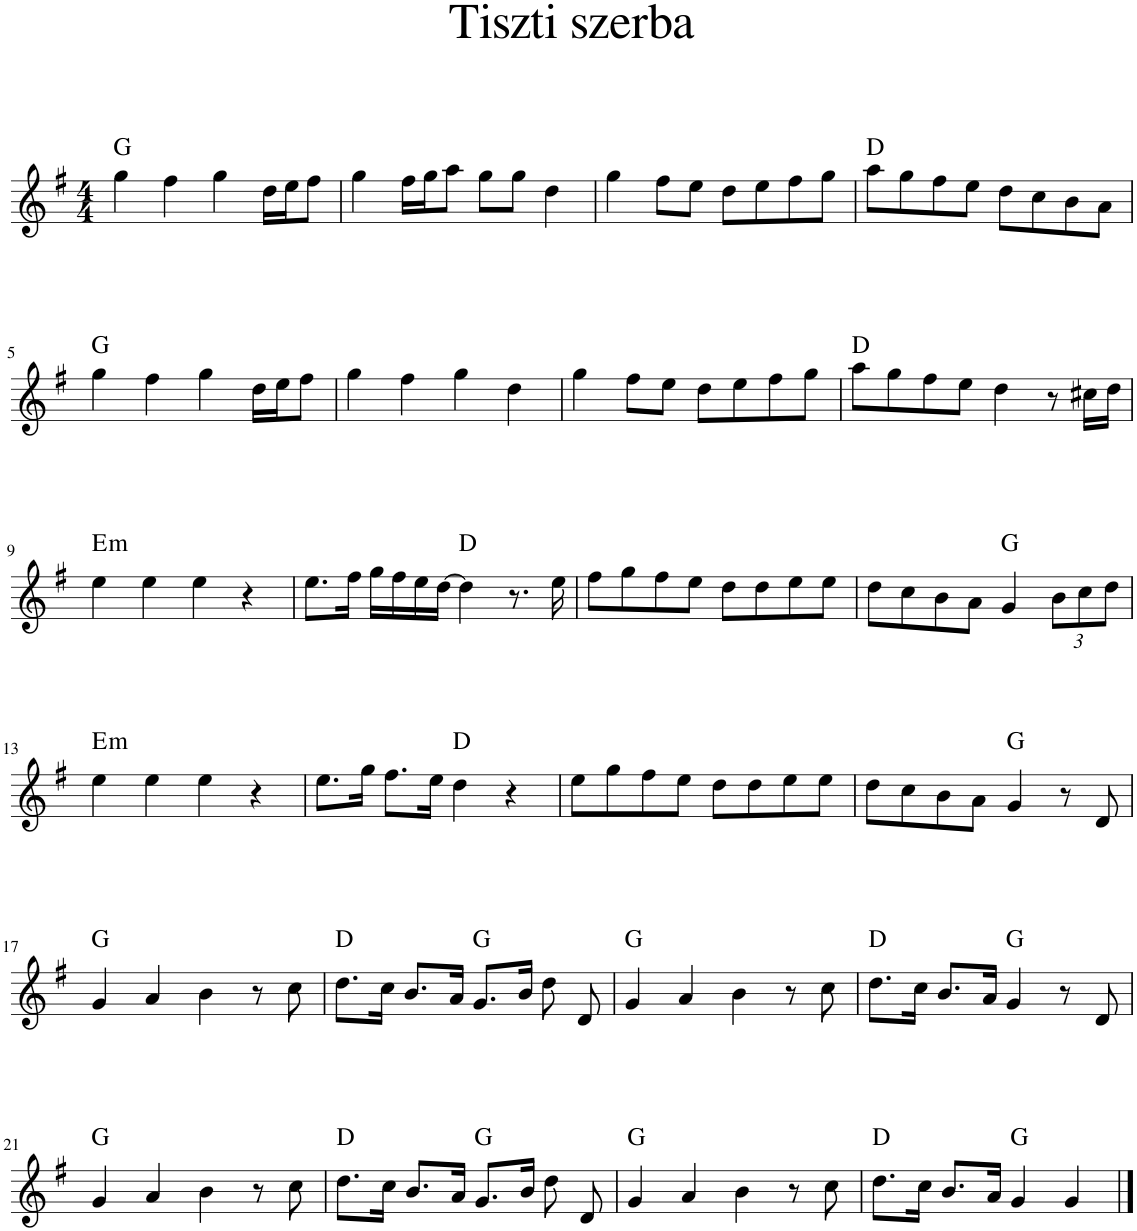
**kern	**harte
*part1	*part1
*staff1	*
*I"Piano	*
*I'Pno.	*
*clefG2	*
*k[f#]	*
*M4/4	*
=1	=1
4gg\	G:maj
4ff#\	.
4gg\	.
16dd\LL	.
16ee\J	.
8ff#\J	.
=2	=2
4gg\	.
16ff#\LL	.
16gg\J	.
8aa\J	.
8gg\L	.
8gg\J	.
4dd\	.
=3	=3
4gg\	.
8ff#\L	.
8ee\J	.
8dd\L	.
8ee\	.
8ff#\	.
8gg\J	.
=4	=4
8aa\L	D:maj
8gg\	.
8ff#\	.
8ee\J	.
8dd\L	.
8cc\	.
8b\	.
8a\J	.
!!LO:LB:g=z
=5	=5
4gg\	G:maj
4ff#\	.
4gg\	.
16dd\LL	.
16ee\J	.
8ff#\J	.
=6	=6
4gg\	.
4ff#\	.
4gg\	.
4dd\	.
=7	=7
4gg\	.
8ff#\L	.
8ee\J	.
8dd\L	.
8ee\	.
8ff#\	.
8gg\J	.
=8	=8
8aa\L	D:maj
8gg\	.
8ff#\	.
8ee\J	.
4dd\	.
8r	.
16cc#X\LL	.
16dd\JJ	.
!!LO:LB:g=z
=9	=9
!	!LO:H:kt=m
4ee\	E:min
4ee\	.
4ee\	.
4r	.
=10	=10
8.ee\L	.
16ff#\Jk	.
16gg\LL	.
16ff#\	.
16ee\	.
[16dd\JJ	.
4dd\]	D:maj
8.r	.
16ee\	.
=11	=11
8ff#\L	.
8gg\	.
8ff#\	.
8ee\J	.
8dd\L	.
8dd\	.
8ee\	.
8ee\J	.
=12	=12
8dd\L	.
8cc\	.
8b\	.
8a\J	.
4g/	G:maj
*Xbrackettup	*
12b\L	.
12cc\	.
12dd\J	.
!!LO:LB:g=z
=13	=13
!	!LO:H:kt=m
4ee\	E:min
4ee\	.
4ee\	.
4r	.
=14	=14
8.ee\L	.
16gg\Jk	.
8.ff#\L	.
16ee\Jk	.
4dd\	D:maj
4r	.
=15	=15
8ee\L	.
8gg\	.
8ff#\	.
8ee\J	.
8dd\L	.
8dd\	.
8ee\	.
8ee\J	.
=16	=16
8dd\L	.
8cc\	.
8b\	.
8a\J	.
4g/	G:maj
8r	.
8d/	.
!!LO:LB:g=z
=17	=17
4g/	G:maj
4a/	.
4b\	.
8r	.
8cc\	.
=18	=18
8.dd\L	D:maj
16cc\Jk	.
8.b/L	.
16a/Jk	.
8.g/L	G:maj
16b/Jk	.
8dd\	.
8d/	.
=19	=19
4g/	G:maj
4a/	.
4b\	.
8r	.
8cc\	.
=20	=20
8.dd\L	D:maj
16cc\Jk	.
8.b/L	.
16a/Jk	.
4g/	G:maj
8r	.
8d/	.
!!LO:LB:g=z
=21	=21
4g/	G:maj
4a/	.
4b\	.
8r	.
8cc\	.
=22	=22
8.dd\L	D:maj
16cc\Jk	.
8.b/L	.
16a/Jk	.
8.g/L	G:maj
16b/Jk	.
8dd\	.
8d/	.
=23	=23
4g/	G:maj
4a/	.
4b\	.
8r	.
8cc\	.
=24	=24
8.dd\L	D:maj
16cc\Jk	.
8.b/L	.
16a/Jk	.
4g/	G:maj
4g/	.
==	==
*-	*-
